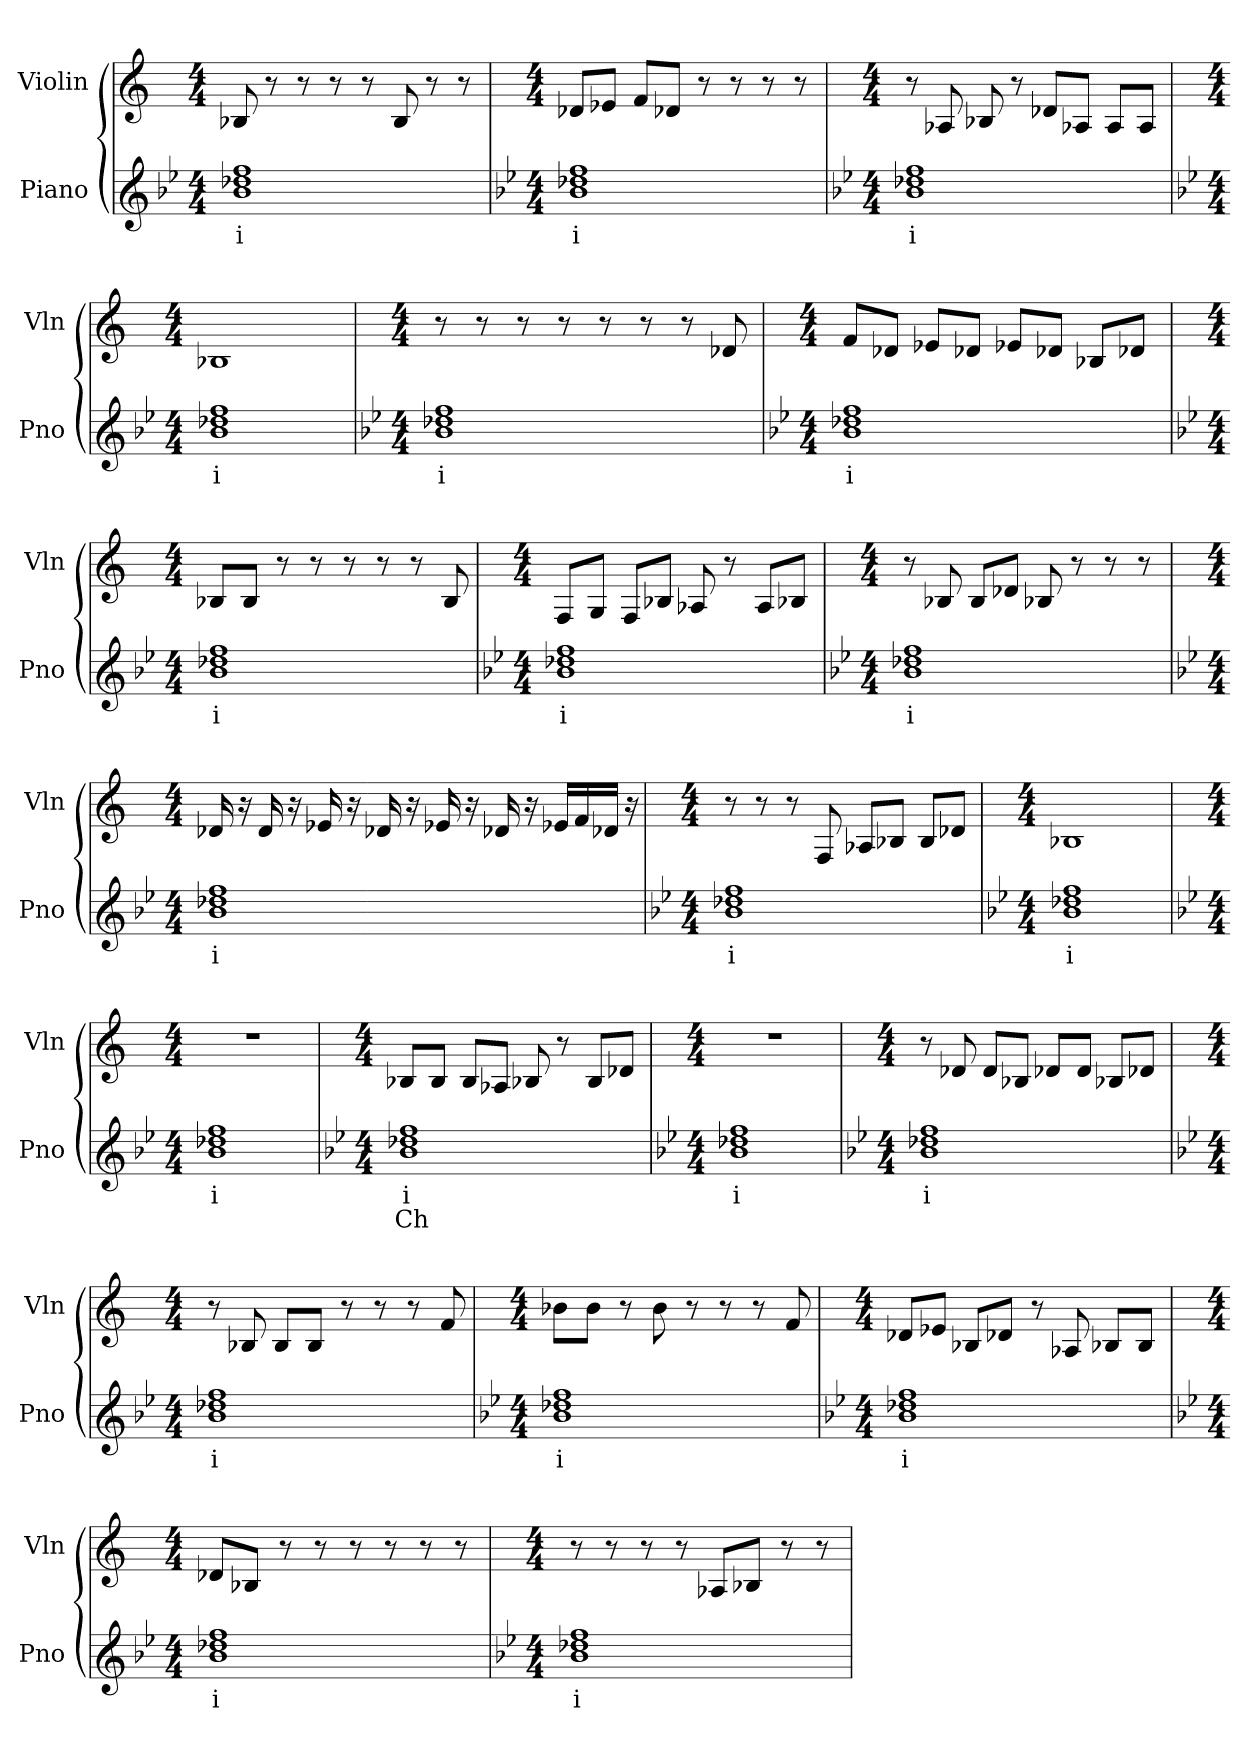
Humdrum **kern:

**kern	**text	**text	**kern
*part2	*part2	*part2	*part1
*staff2	*staff2	*staff2	*staff1
*I"Piano	*	*	*I"Violin
*I'Pno	*	*	*I'Vln
*k[b-e-]	*	*	*
*B-:	*	*	*
*M4/4	*	*	*M4/4
=	=	=	=
1b- 1dd-X 1ff	i	.	8B-X
.	.	.	8r
.	.	.	8r
.	.	.	8r
.	.	.	8r
.	.	.	8B-
.	.	.	8r
.	.	.	8r
=	=	=	=
*k[b-e-]	*	*	*
*B-:	*	*	*
*M4/4	*	*	*M4/4
1b- 1dd-X 1ff	i	.	8d-XL
.	.	.	8e-XJ
.	.	.	8fL
.	.	.	8d-XJ
.	.	.	8r
.	.	.	8r
.	.	.	8r
.	.	.	8r
=	=	=	=
*k[b-e-]	*	*	*
*B-:	*	*	*
*M4/4	*	*	*M4/4
1b- 1dd-X 1ff	i	.	8r
.	.	.	8A-X
.	.	.	8B-X
.	.	.	8r
.	.	.	8d-XL
.	.	.	8A-XJ
.	.	.	8A-L
.	.	.	8A-J
=	=	=	=
*k[b-e-]	*	*	*
*B-:	*	*	*
*M4/4	*	*	*M4/4
1b- 1dd-X 1ff	i	.	1B-X
=	=	=	=
*k[b-e-]	*	*	*
*B-:	*	*	*
*M4/4	*	*	*M4/4
1b- 1dd-X 1ff	i	.	8r
.	.	.	8r
.	.	.	8r
.	.	.	8r
.	.	.	8r
.	.	.	8r
.	.	.	8r
.	.	.	8d-X
=	=	=	=
*k[b-e-]	*	*	*
*B-:	*	*	*
*M4/4	*	*	*M4/4
1b- 1dd-X 1ff	i	.	8fL
.	.	.	8d-XJ
.	.	.	8e-XL
.	.	.	8d-XJ
.	.	.	8e-XL
.	.	.	8d-XJ
.	.	.	8B-XL
.	.	.	8d-XJ
=	=	=	=
*k[b-e-]	*	*	*
*B-:	*	*	*
*M4/4	*	*	*M4/4
1b- 1dd-X 1ff	i	.	8B-XL
.	.	.	8B-J
.	.	.	8r
.	.	.	8r
.	.	.	8r
.	.	.	8r
.	.	.	8r
.	.	.	8B-
=	=	=	=
*k[b-e-]	*	*	*
*B-:	*	*	*
*M4/4	*	*	*M4/4
1b- 1dd-X 1ff	i	.	8FL
.	.	.	8GJ
.	.	.	8FL
.	.	.	8B-XJ
.	.	.	8A-X
.	.	.	8r
.	.	.	8A-L
.	.	.	8B-XJ
=	=	=	=
*k[b-e-]	*	*	*
*B-:	*	*	*
*M4/4	*	*	*M4/4
1b- 1dd-X 1ff	i	.	8r
.	.	.	8B-X
.	.	.	8B-L
.	.	.	8d-XJ
.	.	.	8B-X
.	.	.	8r
.	.	.	8r
.	.	.	8r
=	=	=	=
*k[b-e-]	*	*	*
*B-:	*	*	*
*M4/4	*	*	*M4/4
1b- 1dd-X 1ff	i	.	16d-X
.	.	.	16r
.	.	.	16d-
.	.	.	16r
.	.	.	16e-X
.	.	.	16r
.	.	.	16d-X
.	.	.	16r
.	.	.	16e-X
.	.	.	16r
.	.	.	16d-X
.	.	.	16r
.	.	.	16e-XLL
.	.	.	16f
.	.	.	16d-XJJ
.	.	.	16r
=	=	=	=
*k[b-e-]	*	*	*
*B-:	*	*	*
*M4/4	*	*	*M4/4
1b- 1dd-X 1ff	i	.	8r
.	.	.	8r
.	.	.	8r
.	.	.	8F
.	.	.	8A-XL
.	.	.	8B-XJ
.	.	.	8B-L
.	.	.	8d-XJ
=	=	=	=
*k[b-e-]	*	*	*
*B-:	*	*	*
*M4/4	*	*	*M4/4
1b- 1dd-X 1ff	i	.	1B-X
=	=	=	=
*k[b-e-]	*	*	*
*B-:	*	*	*
*M4/4	*	*	*M4/4
1b- 1dd-X 1ff	i	.	1r
=	=	=	=
*k[b-e-]	*	*	*
*B-:	*	*	*
*M4/4	*	*	*M4/4
1b- 1dd-X 1ff	i	Ch	8B-XL
.	.	.	8B-J
.	.	.	8B-L
.	.	.	8A-XJ
.	.	.	8B-X
.	.	.	8r
.	.	.	8B-L
.	.	.	8d-XJ
=	=	=	=
*k[b-e-]	*	*	*
*B-:	*	*	*
*M4/4	*	*	*M4/4
1b- 1dd-X 1ff	i	.	1r
=	=	=	=
*k[b-e-]	*	*	*
*B-:	*	*	*
*M4/4	*	*	*M4/4
1b- 1dd-X 1ff	i	.	8r
.	.	.	8d-X
.	.	.	8d-L
.	.	.	8B-XJ
.	.	.	8d-XL
.	.	.	8d-J
.	.	.	8B-XL
.	.	.	8d-XJ
=	=	=	=
*k[b-e-]	*	*	*
*B-:	*	*	*
*M4/4	*	*	*M4/4
1b- 1dd-X 1ff	i	.	8r
.	.	.	8B-X
.	.	.	8B-L
.	.	.	8B-J
.	.	.	8r
.	.	.	8r
.	.	.	8r
.	.	.	8f
=	=	=	=
*k[b-e-]	*	*	*
*B-:	*	*	*
*M4/4	*	*	*M4/4
1b- 1dd-X 1ff	i	.	8b-XL
.	.	.	8b-J
.	.	.	8r
.	.	.	8b-
.	.	.	8r
.	.	.	8r
.	.	.	8r
.	.	.	8f
=	=	=	=
*k[b-e-]	*	*	*
*B-:	*	*	*
*M4/4	*	*	*M4/4
1b- 1dd-X 1ff	i	.	8d-XL
.	.	.	8e-XJ
.	.	.	8B-XL
.	.	.	8d-XJ
.	.	.	8r
.	.	.	8A-X
.	.	.	8B-XL
.	.	.	8B-J
=	=	=	=
*k[b-e-]	*	*	*
*B-:	*	*	*
*M4/4	*	*	*M4/4
1b- 1dd-X 1ff	i	.	8d-XL
.	.	.	8B-XJ
.	.	.	8r
.	.	.	8r
.	.	.	8r
.	.	.	8r
.	.	.	8r
.	.	.	8r
=	=	=	=
*k[b-e-]	*	*	*
*B-:	*	*	*
*M4/4	*	*	*M4/4
1b- 1dd-X 1ff	i	.	8r
.	.	.	8r
.	.	.	8r
.	.	.	8r
.	.	.	8A-XL
.	.	.	8B-XJ
.	.	.	8r
.	.	.	8r
=	=	=	=
*-	*-	*-	*-
